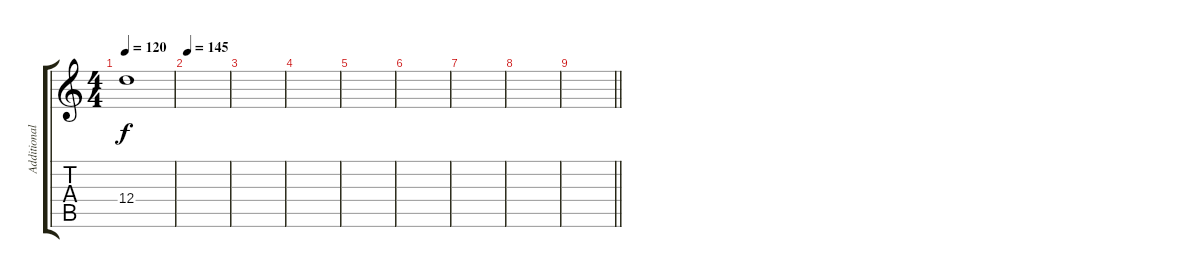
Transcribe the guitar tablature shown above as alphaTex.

\track ("Additional Guitar 2" "Additional") {instrument distortionguitar}
\staff {score tabs}
\tuning (E4 B3 G3 D3 A2 D2) {hide}
\ts (4 4)
\tempo 120
\clef g2
\ks c
12.4{t}.1{dy f} |
\tempo 145
|
|
|
|
|
|
|
\barLineRight lightlight
